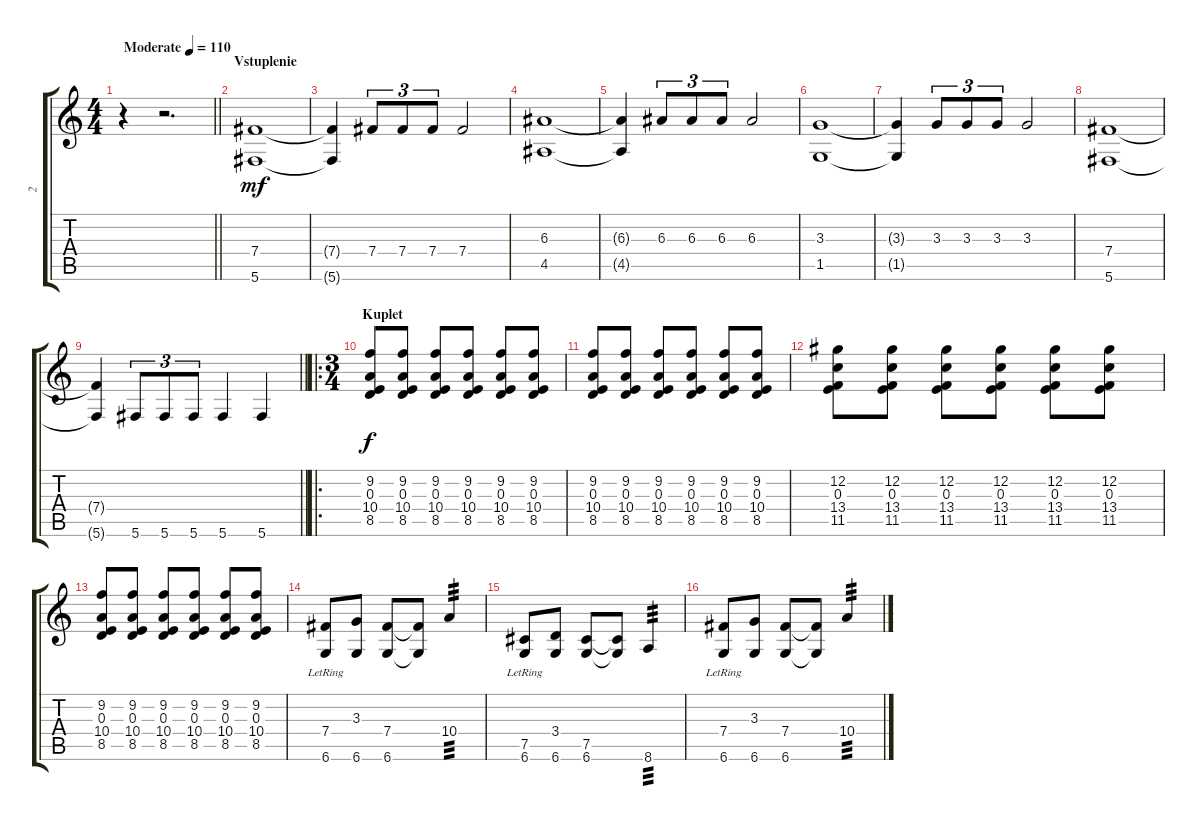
\track ("2" "2") {instrument distortionguitar}
\staff {score tabs}
\tuning (Db4 Ab3 E3 B2 Gb2 Db2) {hide}
\ts (4 4)
\tempo (110 "Moderate")
\clef g2
\barLineRight lightlight
\ks c
r.4{dy mf instrument distortionguitar} r.2{d} |
\section ("" "Vstuplenie")
(7.4 5.6).1 |
(7.4{t} 5.6{t}).4 7.4.8{tu (3 2)} 7.4.8{tu (3 2)} 7.4.8{tu (3 2)} 7.4.2 |
(6.3 4.5).1 |
(6.3{t} 4.5{t}).4 6.3.8{tu (3 2)} 6.3.8{tu (3 2)} 6.3.8{tu (3 2)} 6.3.2 |
(3.3 1.5).1 |
(3.3{t} 1.5{t}).4 3.3.8{tu (3 2)} 3.3.8{tu (3 2)} 3.3.8{tu (3 2)} 3.3.2 |
(7.4 5.6).1 |
\barLineRight lightlight
(7.4{t} 5.6{t}).4 5.6.8{tu (3 2)} 5.6.8{tu (3 2)} 5.6.8{tu (3 2)} 5.6.4 5.6.4 |
\ro
\ts (3 4)
\section ("" "Kuplet")
(9.2 0.3 10.4 8.5).8{dy f} (9.2 0.3 10.4 8.5).8 (9.2 0.3 10.4 8.5).8 (9.2 0.3 10.4 8.5).8 (9.2 0.3 10.4 8.5).8 (9.2 0.3 10.4 8.5).8 |
(9.2 0.3 10.4 8.5).8 (9.2 0.3 10.4 8.5).8 (9.2 0.3 10.4 8.5).8 (9.2 0.3 10.4 8.5).8 (9.2 0.3 10.4 8.5).8 (9.2 0.3 10.4 8.5).8 |
(12.2 0.3 13.4 11.5).8 (12.2 0.3 13.4 11.5).8 (12.2 0.3 13.4 11.5).8 (12.2 0.3 13.4 11.5).8 (12.2 0.3 13.4 11.5).8 (12.2 0.3 13.4 11.5).8 |
(9.2 0.3 10.4 8.5).8 (9.2 0.3 10.4 8.5).8 (9.2 0.3 10.4 8.5).8 (9.2 0.3 10.4 8.5).8 (9.2 0.3 10.4 8.5).8 (9.2 0.3 10.4 8.5).8 |
(7.4{lr} 6.6{lr}).8 (3.3 6.6).8 (7.4 6.6).8 (7.4{t} 6.6{t}).8 10.4.4{tp 3} |
(7.5{lr} 6.6{lr}).8 (3.4 6.6).8 (7.5 6.6).8 (7.5{t} 6.6{t}).8 8.6.4{tp 3} |
(7.4{lr} 6.6{lr}).8 (3.3 6.6).8 (7.4 6.6).8 (7.4{t} 6.6{t}).8 10.4.4{tp 3}
